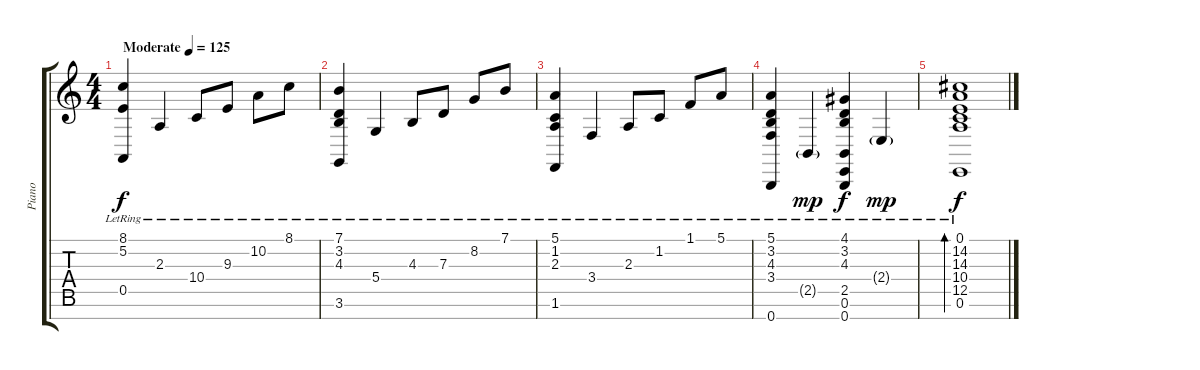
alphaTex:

\track ("Piano" "Piano") {instrument acousticgrandpiano}
\staff {score tabs}
\tuning (E4 B3 G3 D3 A2 E2 B1) {hide}
\ts (4 4)
\tempo (125 "Moderate")
\clef g2
\ks c
(8.1{lr} 5.2{lr} 0.5{lr}).4{dy f instrument acousticgrandpiano} 2.3{lr}.4 10.4{lr}.8 9.3{lr}.8 10.2{lr}.8 8.1{lr}.8 |
(7.1{lr} 3.2{lr} 4.3{lr} 3.6{lr}).4 5.4{lr}.4 4.3{lr}.8 7.3{lr}.8 8.2{lr}.8 7.1{lr}.8 |
(5.1{lr} 1.2{lr} 2.3{lr} 1.6{lr}).4 3.4{lr}.4 2.3{lr}.8 1.2{lr}.8 1.1{lr}.8 5.1{lr}.8 |
(5.1{lr} 3.2{lr} 4.3{lr} 3.4{lr} 0.7{lr}).4 2.5{g lr}.4{dy mp} (4.1 3.2{lr} 4.3{lr} 2.5{lr} 0.6{lr} 0.7{lr}).4{dy f} 2.4{g lr}.4{dy mp} |
(0.1{lr} 14.2{lr} 14.3{lr} 10.4{lr} 12.5{lr} 0.6{lr}).1{bd 60 dy f}
